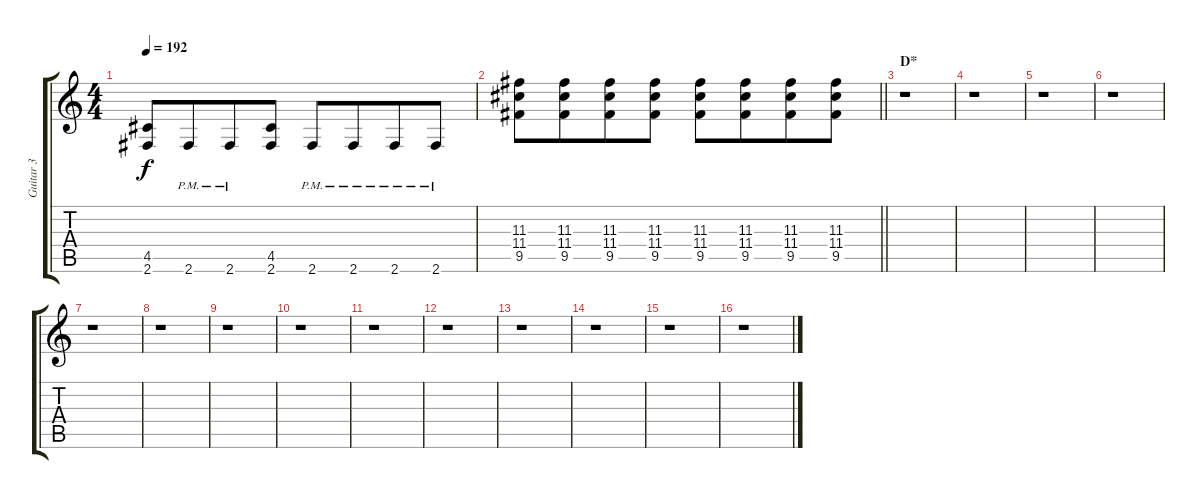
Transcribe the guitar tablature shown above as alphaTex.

\track ("Guitar 3" "Guitar 3") {instrument overdrivenguitar}
\staff {score tabs}
\tuning (E4 B3 G3 D3 A2 E2) {hide}
\ts (4 4)
\tempo 192
\clef g2
\ks c
(4.5 2.6).8{dy f} 2.6{pm}.8{beam merge} 2.6{pm}.8 (4.5 2.6).8 2.6{pm}.8 2.6{pm}.8{beam merge} 2.6{pm}.8 2.6{pm}.8 |
\barLineRight lightlight
(11.3 11.4 9.5).8 (11.3 11.4 9.5).8{beam merge} (11.3 11.4 9.5).8 (11.3 11.4 9.5).8 (11.3 11.4 9.5).8 (11.3 11.4 9.5).8{beam merge} (11.3 11.4 9.5).8 (11.3 11.4 9.5).8 |
\section ("" "D*")
r.1 |
r.1 |
r.1 |
r.1 |
r.1 |
r.1 |
r.1 |
r.1 |
r.1 |
r.1 |
r.1 |
r.1 |
r.1 |
r.1
